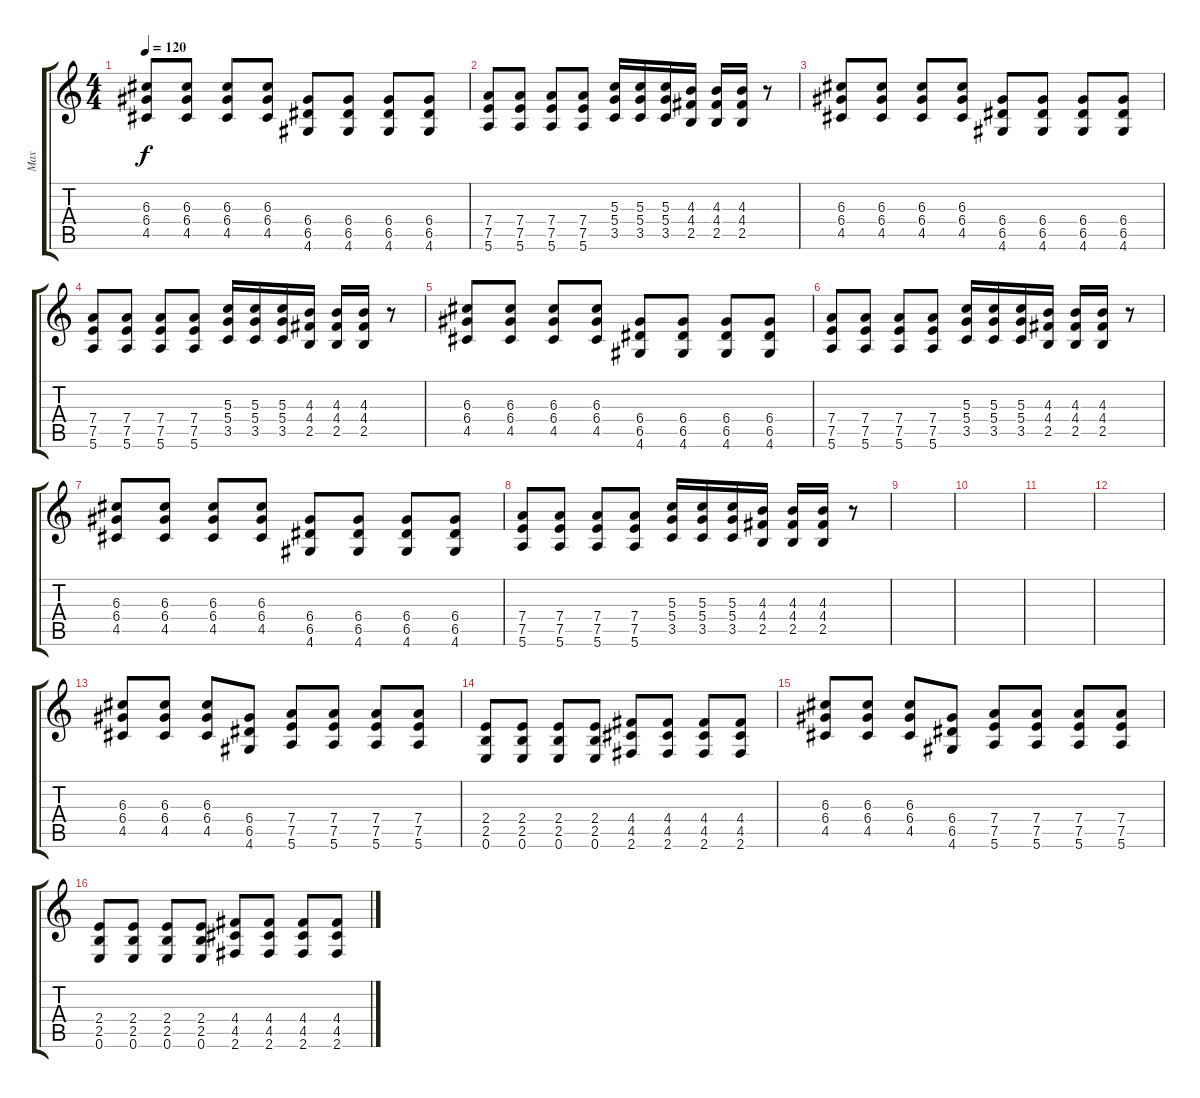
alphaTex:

\track ("Max" "Max") {instrument distortionguitar}
\staff {score tabs}
\tuning (E4 B3 G3 D3 A2 E2) {hide}
\ts (4 4)
\tempo 120
\clef g2
\ks c
(6.3 6.4 4.5).8{dy f} (6.3 6.4 4.5).8 (6.3 6.4 4.5).8 (6.3 6.4 4.5).8 (6.4 6.5 4.6).8 (6.4 6.5 4.6).8 (6.4 6.5 4.6).8 (6.4 6.5 4.6).8 |
(7.4 7.5 5.6).8 (7.4 7.5 5.6).8 (7.4 7.5 5.6).8 (7.4 7.5 5.6).8 (5.3 5.4 3.5).16 (5.3 5.4 3.5).16 (5.3 5.4 3.5).16 (4.3 4.4 2.5).16 (4.3 4.4 2.5).16 (4.3 4.4 2.5).16 r.8 |
(6.3 6.4 4.5).8 (6.3 6.4 4.5).8 (6.3 6.4 4.5).8 (6.3 6.4 4.5).8 (6.4 6.5 4.6).8 (6.4 6.5 4.6).8 (6.4 6.5 4.6).8 (6.4 6.5 4.6).8 |
(7.4 7.5 5.6).8 (7.4 7.5 5.6).8 (7.4 7.5 5.6).8 (7.4 7.5 5.6).8 (5.3 5.4 3.5).16 (5.3 5.4 3.5).16 (5.3 5.4 3.5).16 (4.3 4.4 2.5).16 (4.3 4.4 2.5).16 (4.3 4.4 2.5).16 r.8 |
(6.3 6.4 4.5).8 (6.3 6.4 4.5).8 (6.3 6.4 4.5).8 (6.3 6.4 4.5).8 (6.4 6.5 4.6).8 (6.4 6.5 4.6).8 (6.4 6.5 4.6).8 (6.4 6.5 4.6).8 |
(7.4 7.5 5.6).8 (7.4 7.5 5.6).8 (7.4 7.5 5.6).8 (7.4 7.5 5.6).8 (5.3 5.4 3.5).16 (5.3 5.4 3.5).16 (5.3 5.4 3.5).16 (4.3 4.4 2.5).16 (4.3 4.4 2.5).16 (4.3 4.4 2.5).16 r.8 |
(6.3 6.4 4.5).8 (6.3 6.4 4.5).8 (6.3 6.4 4.5).8 (6.3 6.4 4.5).8 (6.4 6.5 4.6).8 (6.4 6.5 4.6).8 (6.4 6.5 4.6).8 (6.4 6.5 4.6).8 |
(7.4 7.5 5.6).8 (7.4 7.5 5.6).8 (7.4 7.5 5.6).8 (7.4 7.5 5.6).8 (5.3 5.4 3.5).16 (5.3 5.4 3.5).16 (5.3 5.4 3.5).16 (4.3 4.4 2.5).16 (4.3 4.4 2.5).16 (4.3 4.4 2.5).16 r.8 |
|
|
|
|
(6.3 6.4 4.5).8 (6.3 6.4 4.5).8 (6.3 6.4 4.5).8 (6.4 6.5 4.6).8 (7.4 7.5 5.6).8 (7.4 7.5 5.6).8 (7.4 7.5 5.6).8 (7.4 7.5 5.6).8 |
(2.4 2.5 0.6).8 (2.4 2.5 0.6).8 (2.4 2.5 0.6).8 (2.4 2.5 0.6).8 (4.4 4.5 2.6).8 (4.4 4.5 2.6).8 (4.4 4.5 2.6).8 (4.4 4.5 2.6).8 |
(6.3 6.4 4.5).8 (6.3 6.4 4.5).8 (6.3 6.4 4.5).8 (6.4 6.5 4.6).8 (7.4 7.5 5.6).8 (7.4 7.5 5.6).8 (7.4 7.5 5.6).8 (7.4 7.5 5.6).8 |
(2.4 2.5 0.6).8 (2.4 2.5 0.6).8 (2.4 2.5 0.6).8 (2.4 2.5 0.6).8 (4.4 4.5 2.6).8 (4.4 4.5 2.6).8 (4.4 4.5 2.6).8 (4.4 4.5 2.6).8
